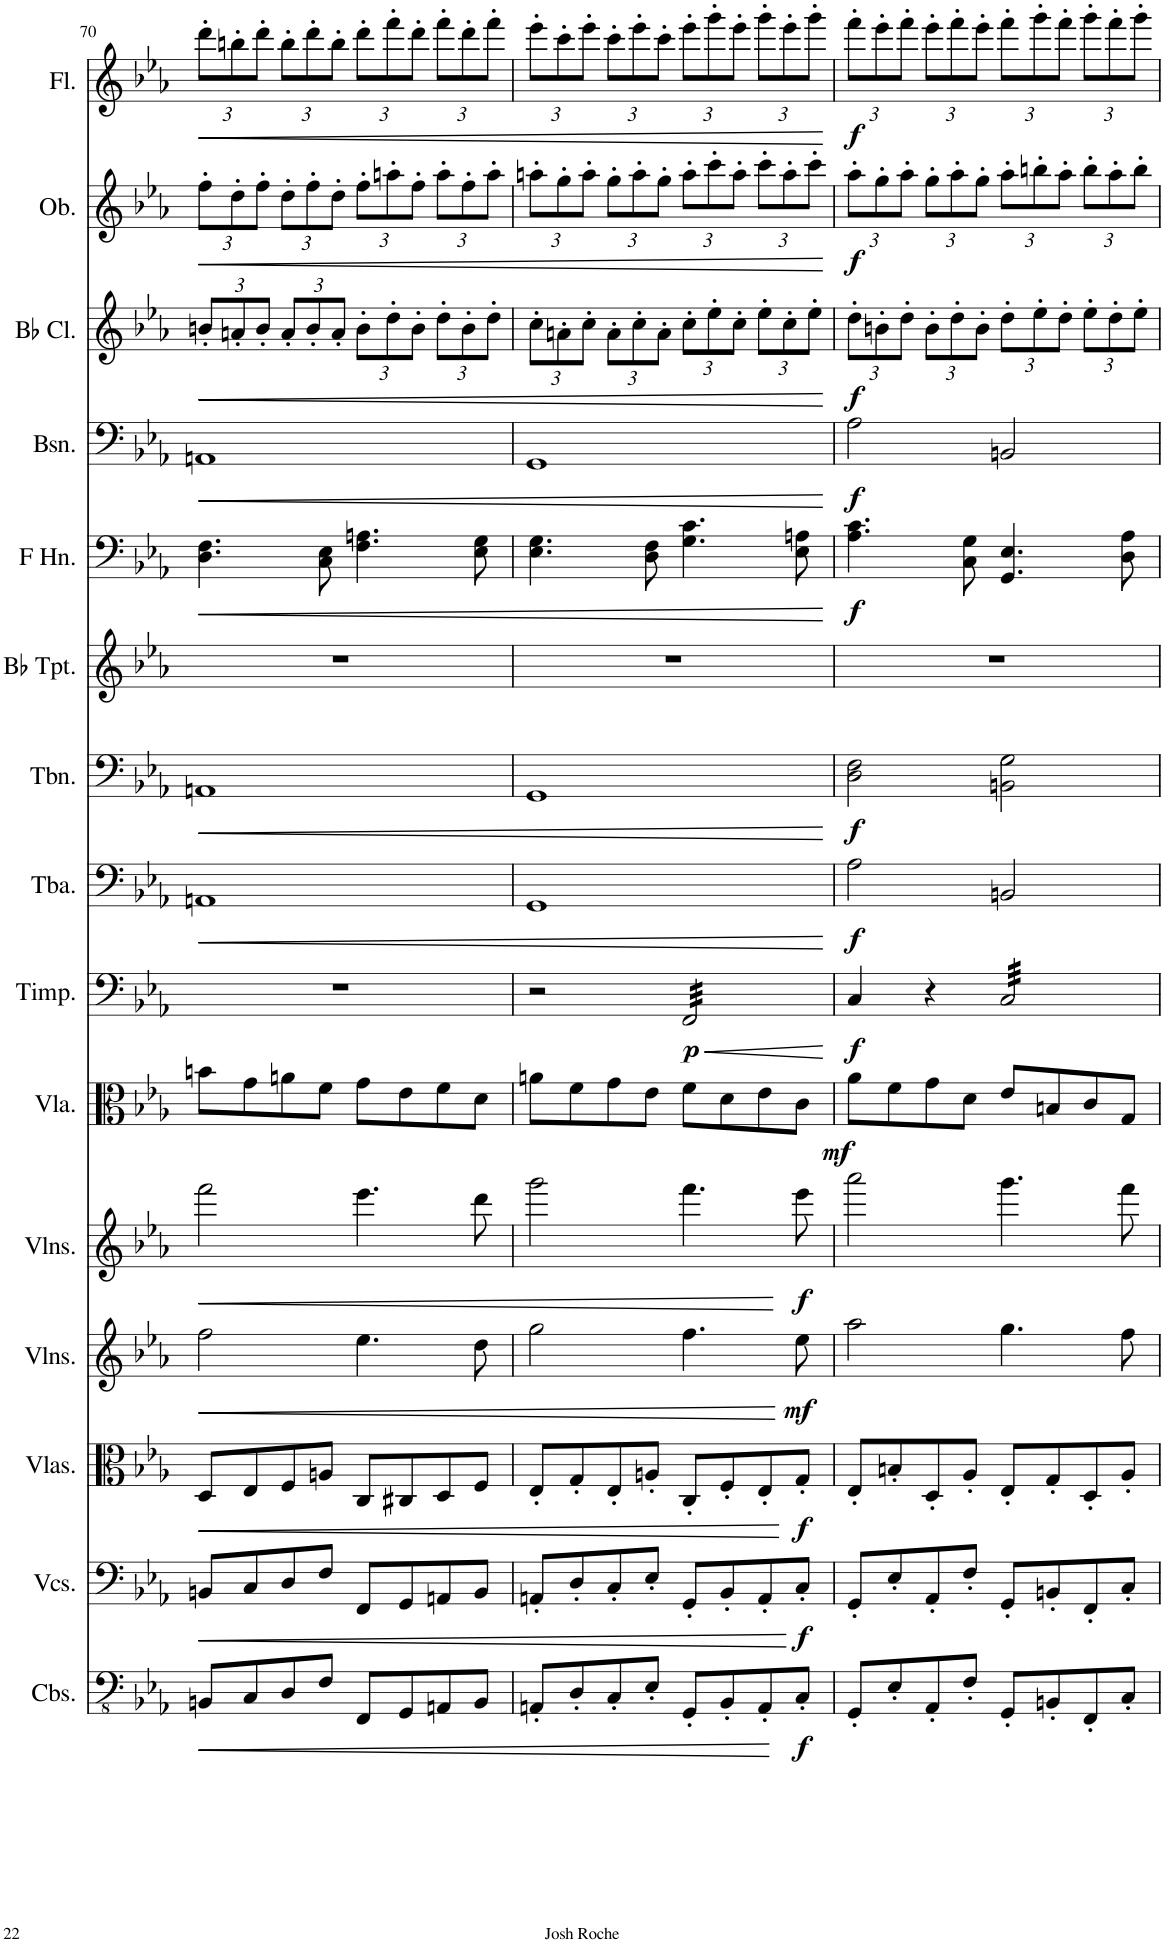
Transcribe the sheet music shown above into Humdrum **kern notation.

**kern	**dynam	**kern	**dynam	**kern	**dynam	**kern	**dynam	**kern	**dynam	**kern	**dynam	**kern	**dynam	**kern	**dynam	**kern	**dynam	**kern	**kern	**dynam	**kern	**dynam	**kern	**dynam	**kern	**dynam	**kern	**dynam
*part15	*part15	*part14	*part14	*part13	*part13	*part12	*part12	*part11	*part11	*part10	*part10	*part9	*part9	*part8	*part8	*part7	*part7	*part6	*part5	*part5	*part4	*part4	*part3	*part3	*part2	*part2	*part1	*part1
*staff15	*staff15	*staff14	*staff14	*staff13	*staff13	*staff12	*staff12	*staff11	*staff11	*staff10	*staff10	*staff9	*staff9	*staff8	*staff8	*staff7	*staff7	*staff6	*staff5	*staff5	*staff4	*staff4	*staff3	*staff3	*staff2	*staff2	*staff1	*staff1
*I"Contrabasses	*	*I"Violoncellos	*	*I"Violas	*	*I"Violins	*	*I"Violins	*	*I"Viola	*	*I"Timpani	*	*I"Tuba	*	*I"Trombone	*	*I"Bb Trumpet	*I"Horn in F	*	*I"Bassoon	*	*I"Bb Clarinet	*	*I"Oboe	*	*I"Flute	*
*I'Cbs.	*	*I'Vcs.	*	*I'Vlas.	*	*I'Vlns.	*	*I'Vlns.	*	*I'Vla.	*	*I'Timp.	*	*I'Tba.	*	*I'Tbn.	*	*I'Bb Tpt.	*	*	*I'Bsn.	*	*I'Bb Cl.	*	*I'Ob.	*	*I'Fl.	*
!!LO:PB:g=z
*clefFv4	*	*clefF4	*	*clefC3	*	*clefG2	*	*clefG2	*	*clefC3	*	*clefF4	*	*clefF4	*	*clefF4	*	*clefG2	*clefF4	*	*clefF4	*	*clefG2	*	*clefG2	*	*clefG2	*
*	*	*	*	*	*	*	*	*	*	*	*	*	*	*	*	*	*	*ITrd1c2	*ITrd4c7	*	*	*	*ITrd1c2	*	*	*	*	*
*k[b-e-a-]	*	*k[b-e-a-]	*	*k[b-e-a-]	*	*k[b-e-a-]	*	*k[b-e-a-]	*	*k[b-e-a-]	*	*k[b-e-a-]	*	*k[b-e-a-]	*	*k[b-e-a-]	*	*k[b-e-a-]	*k[b-e-a-]	*	*k[b-e-a-]	*	*k[b-e-a-]	*	*k[b-e-a-]	*	*k[b-e-a-]	*
*M4/4	*	*M4/4	*	*M4/4	*	*M4/4	*	*M4/4	*	*M4/4	*	*M4/4	*	*M4/4	*	*M4/4	*	*M4/4	*M4/4	*	*M4/4	*	*M4/4	*	*M4/4	*	*M4/4	*
=70	=70	=70	=70	=70	=70	=70	=70	=70	=70	=70	=70	=70	=70	=70	=70	=70	=70	=70	=70	=70	=70	=70	=70	=70	=70	=70	=70	=70
!	!LO:HP:b	!	!LO:HP:b	!	!LO:HP:b	!	!LO:HP:b	!	!LO:HP:b	!	!	!	!	!	!LO:HP:b	!	!LO:HP:b	!	!	!LO:HP:b	!	!LO:HP:b	!	!	!	!	!	!
*	*	*	*	*	*	*	*	*	*	*	*	*	*	*	*	*	*	*	*	*	*	*	*Xbrackettup	*	*	*	*	*
!	!	!	!	!	!	!	!	!	!	!	!	!	!	!	!	!	!	!	!	!	!	!	!	!LO:HP:b	!	!	!	!
*	*	*	*	*	*	*	*	*	*	*	*	*	*	*	*	*	*	*	*	*	*	*	*	*	*Xbrackettup	*	*	*
!	!	!	!	!	!	!	!	!	!	!	!	!	!	!	!	!	!	!	!	!	!	!	!	!	!	!LO:HP:b	!	!
*	*	*	*	*	*	*	*	*	*	*	*	*	*	*	*	*	*	*	*	*	*	*	*	*	*	*	*Xbrackettup	*
!	!	!	!	!	!	!	!	!	!	!	!	!	!	!	!	!	!	!	!	!	!	!	!	!	!	!	!	!LO:HP:b
8BBBn/L	<	8BBn/L	<	8D/L	<	2ff\	<	2fff\	<	8bn\L	.	1r	.	1AAn	<	1AAn	<	1r	4.D\ 4.F\	<	1AAn	<	12bn'/L	<	12ff'\L	<	12ddd'\L	<
.	.	.	.	.	.	.	.	.	.	.	.	.	.	.	.	.	.	.	.	.	.	.	12an'/	.	12dd'\	.	12bbn'\	.
8CC/	.	8C/	.	8E-/	.	.	.	.	.	8g\	.	.	.	.	.	.	.	.	.	.	.	.	.	.	.	.	.	.
.	.	.	.	.	.	.	.	.	.	.	.	.	.	.	.	.	.	.	.	.	.	.	12b'/J	.	12ff'\J	.	12ddd'\J	.
8DD/	.	8D/	.	8F/	.	.	.	.	.	8an\	.	.	.	.	.	.	.	.	.	.	.	.	12a'/L	.	12dd'\L	.	12bb'\L	.
.	.	.	.	.	.	.	.	.	.	.	.	.	.	.	.	.	.	.	.	.	.	.	12b'/	.	12ff'\	.	12ddd'\	.
8FF/J	.	8F/J	.	8An/J	.	.	.	.	.	8f\J	.	.	.	.	.	.	.	.	8C\ 8E-\	.	.	.	.	.	.	.	.	.
.	.	.	.	.	.	.	.	.	.	.	.	.	.	.	.	.	.	.	.	.	.	.	12a'/J	.	12dd'\J	.	12bb'\J	.
8FFF/L	.	8FF/L	.	8C/L	.	4.ee-\	.	4.eee-\	.	8g\L	.	.	.	.	.	.	.	.	4.F\ 4.An\	.	.	.	12b'\L	.	12ff'\L	.	12ddd'\L	.
.	.	.	.	.	.	.	.	.	.	.	.	.	.	.	.	.	.	.	.	.	.	.	12dd'\	.	12aan'\	.	12fff'\	.
8GGG/	.	8GG/	.	8C#X/	.	.	.	.	.	8e-\	.	.	.	.	.	.	.	.	.	.	.	.	.	.	.	.	.	.
.	.	.	.	.	.	.	.	.	.	.	.	.	.	.	.	.	.	.	.	.	.	.	12b'\J	.	12ff'\J	.	12ddd'\J	.
8AAAn/	.	8AAn/	.	8D/	.	.	.	.	.	8f\	.	.	.	.	.	.	.	.	.	.	.	.	12dd'\L	.	12aa'\L	.	12fff'\L	.
.	.	.	.	.	.	.	.	.	.	.	.	.	.	.	.	.	.	.	.	.	.	.	12b'\	.	12ff'\	.	12ddd'\	.
8BBB/J	.	8BB/J	.	8F/J	.	8dd\	.	8ddd\	.	8d\J	.	.	.	.	.	.	.	.	8E-\ 8G\	.	.	.	.	.	.	.	.	.
.	.	.	.	.	.	.	.	.	.	.	.	.	.	.	.	.	.	.	.	.	.	.	12dd'\J	.	12aa'\J	.	12fff'\J	.
=71	=71	=71	=71	=71	=71	=71	=71	=71	=71	=71	=71	=71	=71	=71	=71	=71	=71	=71	=71	=71	=71	=71	=71	=71	=71	=71	=71	=71
8AAAn'/L	.	8AAn'/L	.	8E-'/L	.	2gg\	.	2ggg\	.	8an\L	.	2r	.	1GG	.	1GG	.	1r	4.E-\ 4.G\	.	1GG	.	12cc'\L	.	12aan'\L	.	12eee-'\L	.
.	.	.	.	.	.	.	.	.	.	.	.	.	.	.	.	.	.	.	.	.	.	.	12an'\	.	12gg'\	.	12ccc'\	.
8DD'/	.	8D'/	.	8G'/	.	.	.	.	.	8f\	.	.	.	.	.	.	.	.	.	.	.	.	.	.	.	.	.	.
.	.	.	.	.	.	.	.	.	.	.	.	.	.	.	.	.	.	.	.	.	.	.	12cc'\J	.	12aa'\J	.	12eee-'\J	.
8CC'/	.	8C'/	.	8E-'/	.	.	.	.	.	8g\	.	.	.	.	.	.	.	.	.	.	.	.	12a'\L	.	12gg'\L	.	12ccc'\L	.
.	.	.	.	.	.	.	.	.	.	.	.	.	.	.	.	.	.	.	.	.	.	.	12cc'\	.	12aa'\	.	12eee-'\	.
8EE-'/J	.	8E-'/J	.	8An'/J	.	.	.	.	.	8e-\J	.	.	.	.	.	.	.	.	8D\ 8F\	.	.	.	.	.	.	.	.	.
.	.	.	.	.	.	.	.	.	.	.	.	.	.	.	.	.	.	.	.	.	.	.	12a'\J	.	12gg'\J	.	12ccc'\J	.
!	!	!	!	!	!	!	!	!	!	!	!	!	!LO:HP:b	!	!	!	!	!	!	!	!	!	!	!	!	!	!	!
!	!	!	!	!	!	!	!	!	!	!	!	!	!LO:DY:n=1:b	!	!	!	!	!	!	!	!	!	!	!	!	!	!	!
*	*	*	*	*	*	*	*	*	*	*	*	*tremolo	*	*	*	*	*	*	*	*	*	*	*	*	*	*	*	*
8GGG'/L	.	8GG'/L	.	8C'/L	.	4.ff\	.	4.fff\	.	8f\L	.	32FF/LLL	< p	.	.	.	.	.	4.G\ 4.c\	.	.	.	12cc'\L	.	12aa'\L	.	12eee-'\L	.
.	.	.	.	.	.	.	.	.	.	.	.	32FF/	.	.	.	.	.	.	.	.	.	.	.	.	.	.	.	.
.	.	.	.	.	.	.	.	.	.	.	.	32FF/	.	.	.	.	.	.	.	.	.	.	.	.	.	.	.	.
.	.	.	.	.	.	.	.	.	.	.	.	.	.	.	.	.	.	.	.	.	.	.	12ee-'\	.	12ccc'\	.	12ggg'\	.
.	.	.	.	.	.	.	.	.	.	.	.	32FF/	.	.	.	.	.	.	.	.	.	.	.	.	.	.	.	.
8BBB-'/	.	8BB-'/	.	8F'/	.	.	.	.	.	8d\	.	32FF/	.	.	.	.	.	.	.	.	.	.	.	.	.	.	.	.
.	.	.	.	.	.	.	.	.	.	.	.	32FF/	.	.	.	.	.	.	.	.	.	.	.	.	.	.	.	.
.	.	.	.	.	.	.	.	.	.	.	.	.	.	.	.	.	.	.	.	.	.	.	12cc'\J	.	12aa'\J	.	12eee-'\J	.
.	.	.	.	.	.	.	.	.	.	.	.	32FF/	.	.	.	.	.	.	.	.	.	.	.	.	.	.	.	.
.	.	.	.	.	.	.	.	.	.	.	.	32FF/	.	.	.	.	.	.	.	.	.	.	.	.	.	.	.	.
8AAA'/	.	8AA'/	.	8E-'/	.	.	.	.	.	8e-\	.	32FF/	.	.	.	.	.	.	.	.	.	.	12ee-'\L	.	12ccc'\L	.	12ggg'\L	.
.	.	.	.	.	.	.	.	.	.	.	.	32FF/	.	.	.	.	.	.	.	.	.	.	.	.	.	.	.	.
.	.	.	.	.	.	.	.	.	.	.	.	32FF/	.	.	.	.	.	.	.	.	.	.	.	.	.	.	.	.
.	.	.	.	.	.	.	.	.	.	.	.	.	.	.	.	.	.	.	.	.	.	.	12cc'\	.	12aa'\	.	12eee-'\	.
.	.	.	.	.	.	.	.	.	.	.	.	32FF/	.	.	.	.	.	.	.	.	.	.	.	.	.	.	.	.
!	!LO:DY:n=1:b	!	!LO:DY:n=1:b	!	!LO:DY:n=1:b	!	!LO:DY:n=1:b	!	!LO:DY:n=1:b	!	!	!	!	!	!	!	!	!	!	!	!	!	!	!	!	!	!	!
8CC'/J	[ f	8C'/J	[ f	8G'/J	[ f	8ee-\	[ mf	8eee-\	[ f	8c\J	.	32FF/	.	.	.	.	.	.	8E-\ 8An\	.	.	.	.	.	.	.	.	.
.	.	.	.	.	.	.	.	.	.	.	.	32FF/	.	.	.	.	.	.	.	.	.	.	.	.	.	.	.	.
.	.	.	.	.	.	.	.	.	.	.	.	.	.	.	.	.	.	.	.	.	.	.	12ee-'\J	.	12ccc'\J	.	12ggg'\J	.
.	.	.	.	.	.	.	.	.	.	.	.	32FF/	.	.	.	.	.	.	.	.	.	.	.	.	.	.	.	.
.	.	.	.	.	.	.	.	.	.	.	.	32FF/JJJ	.	.	.	.	.	.	.	.	.	.	.	.	.	.	.	.
*	*	*	*	*	*	*	*	*	*	*	*	*Xtremolo	*	*	*	*	*	*	*	*	*	*	*	*	*	*	*	*
.	.	.	.	.	.	.	.	.	.	.	.	.	[	.	[	.	[	.	.	[	.	[	.	[	.	[	.	[
=72	=72	=72	=72	=72	=72	=72	=72	=72	=72	=72	=72	=72	=72	=72	=72	=72	=72	=72	=72	=72	=72	=72	=72	=72	=72	=72	=72	=72
!	!	!	!	!	!	!	!	!	!	!	!LO:DY:b	!	!LO:DY:b	!	!LO:DY:b	!	!LO:DY:b	!	!	!LO:DY:b	!	!LO:DY:b	!	!LO:DY:b	!	!LO:DY:b	!	!LO:DY:b
8GGG'/L	.	8GG'/L	.	8E-'/L	.	2aa-\	.	2aaa-\	.	8a-\L	mf	4C/	f	2A-\	f	2D\ 2F\	f	1r	4.A-\ 4.c\	f	2A-\	f	12dd'\L	f	12aa-'\L	f	12fff'\L	f
.	.	.	.	.	.	.	.	.	.	.	.	.	.	.	.	.	.	.	.	.	.	.	12bn'\	.	12gg'\	.	12eee-'\	.
8EE-'/	.	8E-'/	.	8Bn'/	.	.	.	.	.	8f\	.	.	.	.	.	.	.	.	.	.	.	.	.	.	.	.	.	.
.	.	.	.	.	.	.	.	.	.	.	.	.	.	.	.	.	.	.	.	.	.	.	12dd'\J	.	12aa-'\J	.	12fff'\J	.
8AAA-'/	.	8AA-'/	.	8D'/	.	.	.	.	.	8g\	.	4r	.	.	.	.	.	.	.	.	.	.	12b'\L	.	12gg'\L	.	12eee-'\L	.
.	.	.	.	.	.	.	.	.	.	.	.	.	.	.	.	.	.	.	.	.	.	.	12dd'\	.	12aa-'\	.	12fff'\	.
8FF'/J	.	8F'/J	.	8A-'/J	.	.	.	.	.	8d\J	.	.	.	.	.	.	.	.	8C\ 8G\	.	.	.	.	.	.	.	.	.
.	.	.	.	.	.	.	.	.	.	.	.	.	.	.	.	.	.	.	.	.	.	.	12b'\J	.	12gg'\J	.	12eee-'\J	.
*	*	*	*	*	*	*	*	*	*	*	*	*tremolo	*	*	*	*	*	*	*	*	*	*	*	*	*	*	*	*
8GGG'/L	.	8GG'/L	.	8E-'/L	.	4.gg\	.	4.ggg\	.	8e-/L	.	32C/LLL	.	2BBn/	.	2BBn\ 2G\	.	.	4.GG/ 4.E-/	.	2BBn/	.	12dd'\L	.	12aa-'\L	.	12fff'\L	.
.	.	.	.	.	.	.	.	.	.	.	.	32C/	.	.	.	.	.	.	.	.	.	.	.	.	.	.	.	.
.	.	.	.	.	.	.	.	.	.	.	.	32C/	.	.	.	.	.	.	.	.	.	.	.	.	.	.	.	.
.	.	.	.	.	.	.	.	.	.	.	.	.	.	.	.	.	.	.	.	.	.	.	12ee-'\	.	12bbn'\	.	12ggg'\	.
.	.	.	.	.	.	.	.	.	.	.	.	32C/	.	.	.	.	.	.	.	.	.	.	.	.	.	.	.	.
8BBBn'/	.	8BBn'/	.	8G'/	.	.	.	.	.	8Bn/	.	32C/	.	.	.	.	.	.	.	.	.	.	.	.	.	.	.	.
.	.	.	.	.	.	.	.	.	.	.	.	32C/	.	.	.	.	.	.	.	.	.	.	.	.	.	.	.	.
.	.	.	.	.	.	.	.	.	.	.	.	.	.	.	.	.	.	.	.	.	.	.	12dd'\J	.	12aa-'\J	.	12fff'\J	.
.	.	.	.	.	.	.	.	.	.	.	.	32C/	.	.	.	.	.	.	.	.	.	.	.	.	.	.	.	.
.	.	.	.	.	.	.	.	.	.	.	.	32C/	.	.	.	.	.	.	.	.	.	.	.	.	.	.	.	.
8FFF'/	.	8FF'/	.	8D'/	.	.	.	.	.	8c/	.	32C/	.	.	.	.	.	.	.	.	.	.	12ee-'\L	.	12bb'\L	.	12ggg'\L	.
.	.	.	.	.	.	.	.	.	.	.	.	32C/	.	.	.	.	.	.	.	.	.	.	.	.	.	.	.	.
.	.	.	.	.	.	.	.	.	.	.	.	32C/	.	.	.	.	.	.	.	.	.	.	.	.	.	.	.	.
.	.	.	.	.	.	.	.	.	.	.	.	.	.	.	.	.	.	.	.	.	.	.	12dd'\	.	12aa-'\	.	12fff'\	.
.	.	.	.	.	.	.	.	.	.	.	.	32C/	.	.	.	.	.	.	.	.	.	.	.	.	.	.	.	.
8CC'/J	.	8C'/J	.	8A-'/J	.	8ff\	.	8fff\	.	8G/J	.	32C/	.	.	.	.	.	.	8D\ 8A-\	.	.	.	.	.	.	.	.	.
.	.	.	.	.	.	.	.	.	.	.	.	32C/	.	.	.	.	.	.	.	.	.	.	.	.	.	.	.	.
.	.	.	.	.	.	.	.	.	.	.	.	.	.	.	.	.	.	.	.	.	.	.	12ee-'\J	.	12bb'\J	.	12ggg'\J	.
.	.	.	.	.	.	.	.	.	.	.	.	32C/	.	.	.	.	.	.	.	.	.	.	.	.	.	.	.	.
.	.	.	.	.	.	.	.	.	.	.	.	32C/JJJ	.	.	.	.	.	.	.	.	.	.	.	.	.	.	.	.
*	*	*	*	*	*	*	*	*	*	*	*	*Xtremolo	*	*	*	*	*	*	*	*	*	*	*	*	*	*	*	*
=	=	=	=	=	=	=	=	=	=	=	=	=	=	=	=	=	=	=	=	=	=	=	=	=	=	=	=	=
*-	*-	*-	*-	*-	*-	*-	*-	*-	*-	*-	*-	*-	*-	*-	*-	*-	*-	*-	*-	*-	*-	*-	*-	*-	*-	*-	*-	*-
